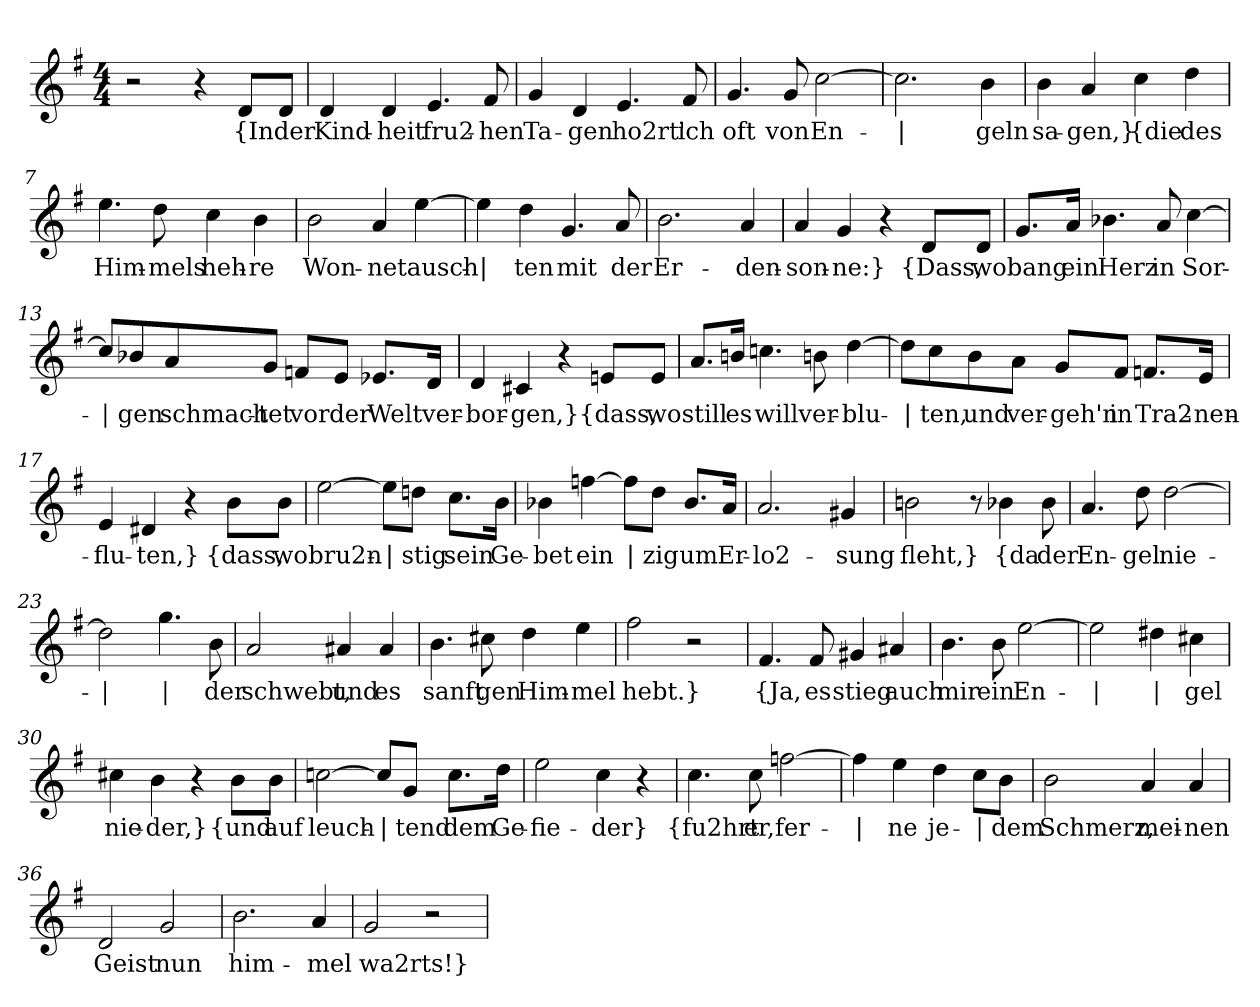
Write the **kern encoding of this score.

**kern	**text
*part1	*part1
*staff1	*staff1
*clefG2	*
*k[f#]	*
*M4/4	*
=1	=1
2r	.
4r	.
!	!LO:LY:b
8d/L	{In
!	!LO:LY:b
8d/J	der
=2	=2
!	!LO:LY:b
4d/	Kind-
!	!LO:LY:b
4d/	-heit
!	!LO:LY:b
4.e/	fru2-
!	!LO:LY:b
8f#/	-hen
=3	=3
!	!LO:LY:b
4g/	Ta-
!	!LO:LY:b
4d/	-gen
!	!LO:LY:b
4.e/	ho2rt'
!	!LO:LY:b
8f#/	ich
=4	=4
!	!LO:LY:b
4.g/	oft
!	!LO:LY:b
8g/	von
!	!LO:LY:b
[2cc\	En-
=5	=5
!	!LO:LY:b
2.cc\]	|
!	!LO:LY:b
4b\	-geln
=6	=6
!	!LO:LY:b
4b\	sa-
!	!LO:LY:b
4a/	-gen,}
!	!LO:LY:b
4cc\	{die
!	!LO:LY:b
4dd\	des
!!LO:LB:g=z
=7	=7
!	!LO:LY:b
4.ee\	Him-
!	!LO:LY:b
8dd\	-mels
!	!LO:LY:b
4cc\	heh-
!	!LO:LY:b
4b\	-re
=8	=8
!	!LO:LY:b
2b\	Won-
!	!LO:LY:b
4a/	-ne
!	!LO:LY:b
[4ee\	tausch-
=9	=9
!	!LO:LY:b
4ee\]	|
!	!LO:LY:b
4dd\	-ten
!	!LO:LY:b
4.g/	mit
!	!LO:LY:b
8a/	der
=10	=10
!	!LO:LY:b
2.b\	Er-
!	!LO:LY:b
4a/	-den-
=11	=11
!	!LO:LY:b
4a/	-son-
!	!LO:LY:b
4g/	-ne:}
4r	.
!	!LO:LY:b
8d/L	{Dass,
!	!LO:LY:b
8d/J	wo
!!LO:LB:g=z
=12	=12
!	!LO:LY:b
8.g/L	bang
!	!LO:LY:b
16a/Jk	ein
!	!LO:LY:b
4.b-X\	Herz
!	!LO:LY:b
8a/	in
!	!LO:LY:b
[4cc\	Sor-
=13	=13
!	!LO:LY:b
8cc/L]	|
!	!LO:LY:b
8b-X/	-gen
!	!LO:LY:b
8a/	schmach-
!	!LO:LY:b
8g/J	-tet
!	!LO:LY:b
8fn/L	vor
!	!LO:LY:b
8e/J	der
!	!LO:LY:b
8.e-X/L	Welt
!	!LO:LY:b
16d/Jk	ver-
=14	=14
!	!LO:LY:b
4d/	-bor-
!	!LO:LY:b
4c#X/	-gen,}
4r	.
!	!LO:LY:b
8en/L	{dass,
!	!LO:LY:b
8e/J	wo
!!LO:LB:g=z
=15	=15
!	!LO:LY:b
8.a/L	still
!	!LO:LY:b
16bn/Jk	es
!	!LO:LY:b
4.ccn\	will
!	!LO:LY:b
8bn\	ver-
!	!LO:LY:b
[4dd\	-blu-
=16	=16
!	!LO:LY:b
8dd\L]	|
!	!LO:LY:b
8cc\	-ten,
!	!LO:LY:b
8b\	und
!	!LO:LY:b
8a\J	ver-
!	!LO:LY:b
8g/L	-geh'n
!	!LO:LY:b
8f#/J	in
!	!LO:LY:b
8.fn/L	Tra2-
!	!LO:LY:b
16e/Jk	-nen-
=17	=17
!	!LO:LY:b
4e/	-flu-
!	!LO:LY:b
4d#X/	-ten,}
4r	.
!	!LO:LY:b
8b\L	{dass,
!	!LO:LY:b
8b\J	wo
!!LO:LB:g=z
=18	=18
!	!LO:LY:b
[2ee\	bru2n-
!	!LO:LY:b
8ee\L]	|
!	!LO:LY:b
8ddn\J	-stig
!	!LO:LY:b
8.cc\L	sein
!	!LO:LY:b
16b\Jk	Ge-
=19	=19
!	!LO:LY:b
4b-X\	-bet
!	!LO:LY:b
[4ffn\	ein
!	!LO:LY:b
8ff\L]	|
!	!LO:LY:b
8dd\J	-zig
!	!LO:LY:b
8.b-/L	um
!	!LO:LY:b
16a/Jk	Er-
=20	=20
!	!LO:LY:b
2.a/	-lo2-
!	!LO:LY:b
4g#X/	-sung
=21	=21
!	!LO:LY:b
2bn\	fleht,}
8r	.
!	!LO:LY:b
4b-X\	{da
!	!LO:LY:b
8b-\	der
=22	=22
!	!LO:LY:b
4.a/	En-
!	!LO:LY:b
8dd\	-gel
!	!LO:LY:b
[2dd\	nie-
=23	=23
!	!LO:LY:b
2dd\]	|
!	!LO:LY:b
4.gg\	|
!	!LO:LY:b
8b\	-der
!!LO:LB:g=z
=24	=24
!	!LO:LY:b
2a/	schwebt,
!	!LO:LY:b
4a#X/	und
!	!LO:LY:b
4a#/	es
=25	=25
!	!LO:LY:b
4.b\	sanft
!	!LO:LY:b
8cc#X\	gen
!	!LO:LY:b
4dd\	Him-
!	!LO:LY:b
4ee\	-mel
=26	=26
!	!LO:LY:b
2ff#\	hebt.}
2r	.
=27	=27
!	!LO:LY:b
4.f#/	{Ja,
!	!LO:LY:b
8f#/	es
!	!LO:LY:b
4g#X/	stieg
!	!LO:LY:b
4a#X/	auch
=28	=28
!	!LO:LY:b
4.b\	mir
!	!LO:LY:b
8b\	ein
!	!LO:LY:b
[2ee\	En-
=29	=29
!	!LO:LY:b
2ee\]	|
!	!LO:LY:b
4dd#X\	|
!	!LO:LY:b
4cc#X\	-gel
!!LO:LB:g=z
=30	=30
!	!LO:LY:b
4cc#X\	nie-
!	!LO:LY:b
4b\	-der,}
4r	.
!	!LO:LY:b
8b\L	{und
!	!LO:LY:b
8b\J	auf
=31	=31
!	!LO:LY:b
[2ccn\	leuch-
!	!LO:LY:b
8ccn/L]	|
!	!LO:LY:b
8g/J	-tend
!	!LO:LY:b
8.cc\L	dem
!	!LO:LY:b
16dd\Jk	Ge-
=32	=32
!	!LO:LY:b
2ee\	-fie-
!	!LO:LY:b
4cc\	-der}
4r	.
=33	=33
!	!LO:LY:b
4.cc\	{fu2hrt
!	!LO:LY:b
8cc\	er,
!	!LO:LY:b
[2ffn\	fer-
=34	=34
!	!LO:LY:b
4ff\]	|
!	!LO:LY:b
4ee\	-ne
!	!LO:LY:b
4dd\	je-
!	!LO:LY:b
8cc\L	|
!	!LO:LY:b
8b\J	-dem
!!LO:LB:g=z
=35	=35
!	!LO:LY:b
2b\	Schmerz,
!	!LO:LY:b
4a/	mei-
!	!LO:LY:b
4a/	-nen
=36	=36
!	!LO:LY:b
2d/	Geist
!	!LO:LY:b
2g/	nun
=37	=37
!	!LO:LY:b
2.b\	him-
!	!LO:LY:b
4a/	-mel
=38	=38
!	!LO:LY:b
2g/	wa2rts!}
2r	.
=	=
*-	*-
